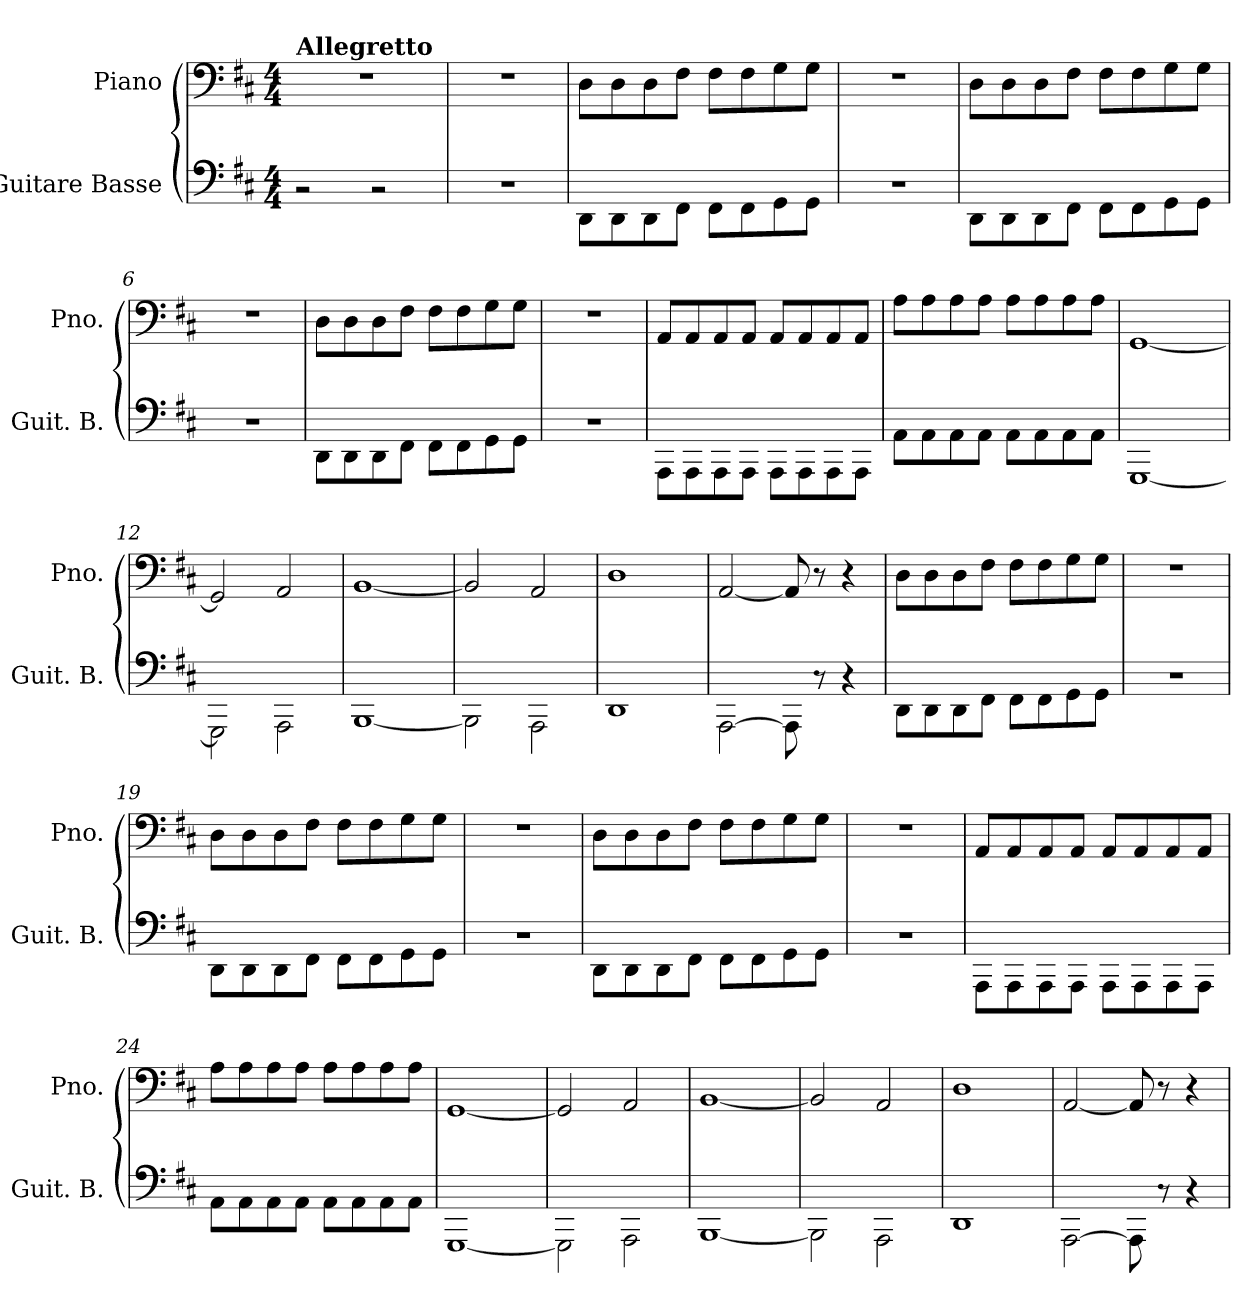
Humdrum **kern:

**kern	**kern
*part2	*part1
*staff2	*staff1
*I"Guitare Basse	*I"Piano
*I'Guit. B.	*I'Pno.
*stria4	*
*	*clefF4
*ITrd7c12	*
*k[f#c#]	*k[f#c#]
*M4/4	*M4/4
=1	=1
!	!LO:TX:a:B:t=Allegretto
2r	1r
2r	.
=2	=2
1r	1r
=3	=3
8DDD\L	8D\L
8DDD\	8D\
8DDD\	8D\
8FFF#\J	8F#\J
8FFF#\L	8F#\L
8FFF#\	8F#\
8GGG\	8G\
8GGG\J	8G\J
=4	=4
1r	1r
=5	=5
8DDD\L	8D\L
8DDD\	8D\
8DDD\	8D\
8FFF#\J	8F#\J
8FFF#\L	8F#\L
8FFF#\	8F#\
8GGG\	8G\
8GGG\J	8G\J
=6	=6
1r	1r
=7	=7
8DDD\L	8D\L
8DDD\	8D\
8DDD\	8D\
8FFF#\J	8F#\J
8FFF#\L	8F#\L
8FFF#\	8F#\
8GGG\	8G\
8GGG\J	8G\J
!!LO:LB:g=z
=8	=8
1r	1r
=9	=9
8AAAA\L	8AA/L
8AAAA\	8AA/
8AAAA\	8AA/
8AAAA\J	8AA/J
8AAAA\L	8AA/L
8AAAA\	8AA/
8AAAA\	8AA/
8AAAA\J	8AA/J
=10	=10
8AAA\L	8A\L
8AAA\	8A\
8AAA\	8A\
8AAA\J	8A\J
8AAA\L	8A\L
8AAA\	8A\
8AAA\	8A\
8AAA\J	8A\J
=11	=11
[1GGGG	[1GG
=12	=12
2GGGG\]	2GG/]
2AAAA\	2AA/
=13	=13
[1BBBB	[1BB
=14	=14
2BBBB\]	2BB/]
2AAAA\	2AA/
=15	=15
1DDD	1D
=16	=16
[2AAAA\	[2AA/
8AAAA\]	8AA/]
8r	8r
4r	4r
!!LO:LB:g=z
=17	=17
8DDD\L	8D\L
8DDD\	8D\
8DDD\	8D\
8FFF#\J	8F#\J
8FFF#\L	8F#\L
8FFF#\	8F#\
8GGG\	8G\
8GGG\J	8G\J
=18	=18
1r	1r
=19	=19
8DDD\L	8D\L
8DDD\	8D\
8DDD\	8D\
8FFF#\J	8F#\J
8FFF#\L	8F#\L
8FFF#\	8F#\
8GGG\	8G\
8GGG\J	8G\J
=20	=20
1r	1r
=21	=21
8DDD\L	8D\L
8DDD\	8D\
8DDD\	8D\
8FFF#\J	8F#\J
8FFF#\L	8F#\L
8FFF#\	8F#\
8GGG\	8G\
8GGG\J	8G\J
=22	=22
1r	1r
!!LO:LB:g=z
=23	=23
8AAAA\L	8AA/L
8AAAA\	8AA/
8AAAA\	8AA/
8AAAA\J	8AA/J
8AAAA\L	8AA/L
8AAAA\	8AA/
8AAAA\	8AA/
8AAAA\J	8AA/J
=24	=24
8AAA\L	8A\L
8AAA\	8A\
8AAA\	8A\
8AAA\J	8A\J
8AAA\L	8A\L
8AAA\	8A\
8AAA\	8A\
8AAA\J	8A\J
=25	=25
[1GGGG	[1GG
=26	=26
2GGGG\]	2GG/]
2AAAA\	2AA/
=27	=27
[1BBBB	[1BB
=28	=28
2BBBB\]	2BB/]
2AAAA\	2AA/
=29	=29
1DDD	1D
=30	=30
[2AAAA\	[2AA/
8AAAA\]	8AA/]
8r	8r
4r	4r
=	=
*-	*-
